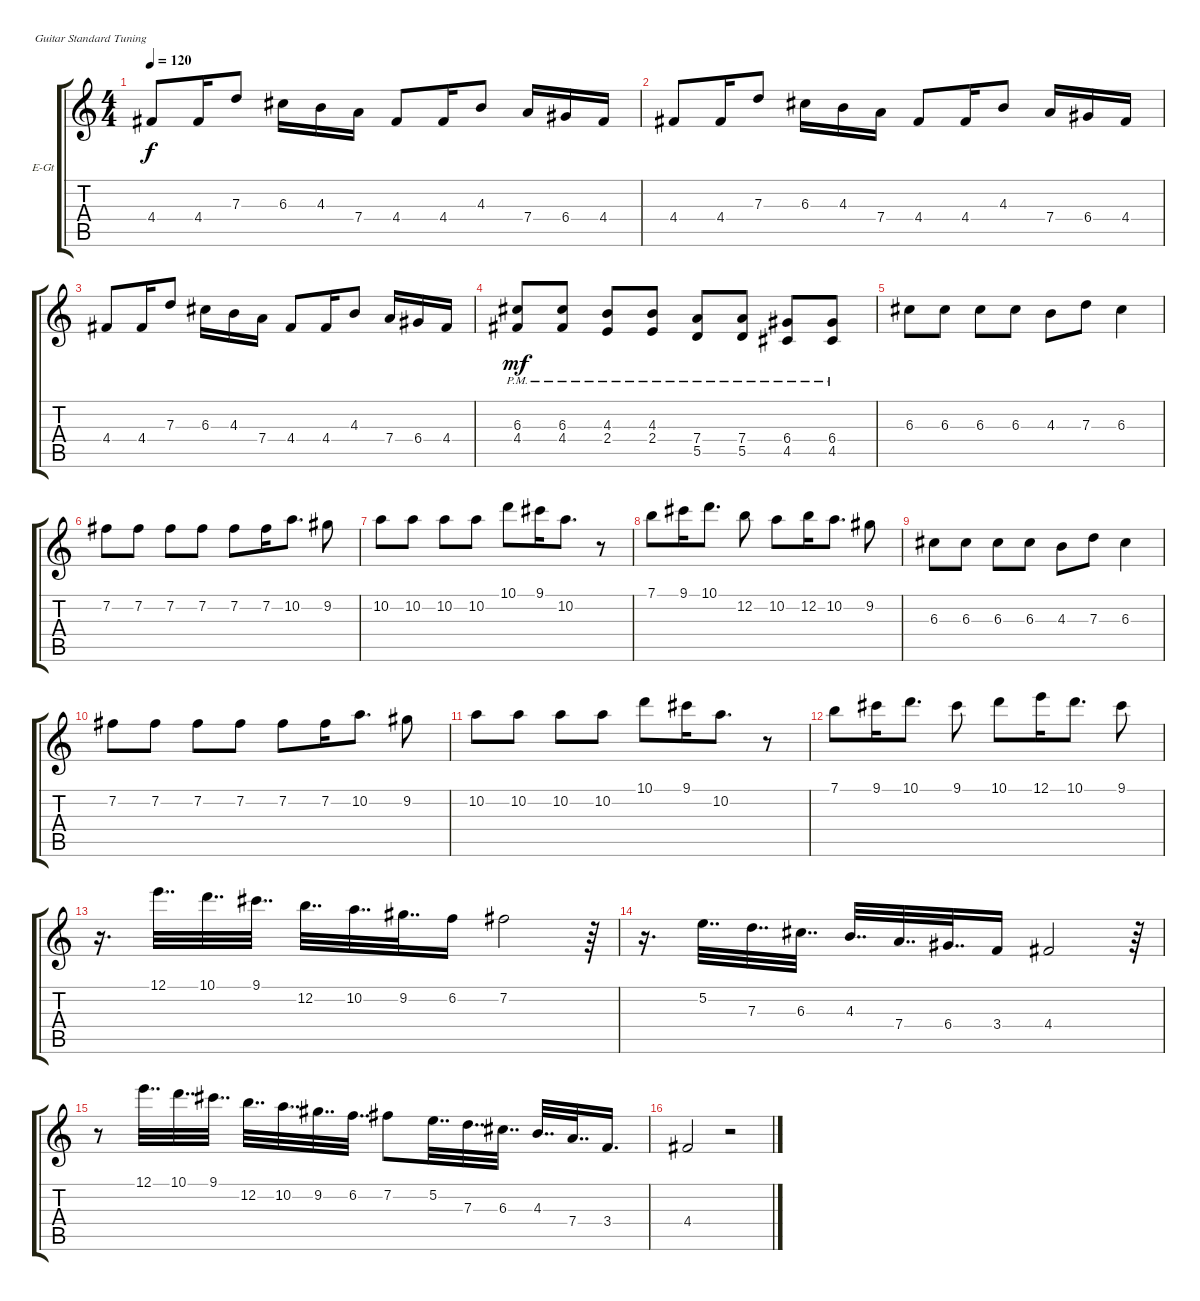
\defaultSystemsLayout 4
\bracketExtendMode groupsimilarinstruments
\firstSystemTrackNameOrientation horizontal
\otherSystemsTrackNameOrientation horizontal
\track ("Electric Guitar" "E-Gt") {instrument distortionguitar}
\staff {score tabs}
\tuning (E4 B3 G3 D3 A2 E2)
\ts (4 4)
\tempo 120
\clef g2
\ks c
4.4.8{dy f instrument distortionguitar} 4.4.16 7.3.8 6.3.16 4.3.16 7.4.16 4.4.8 4.4.16 4.3.8 7.4.16 6.4.16 4.4.16 |
4.4.8 4.4.16 7.3.8 6.3.16 4.3.16 7.4.16 4.4.8 4.4.16 4.3.8 7.4.16 6.4.16 4.4.16 |
4.4.8 4.4.16 7.3.8 6.3.16 4.3.16 7.4.16 4.4.8 4.4.16 4.3.8 7.4.16 6.4.16 4.4.16 |
(6.3{pm} 4.4{pm}).8{dy mf} (6.3{pm} 4.4{pm}).8 (4.3{pm} 2.4{pm}).8 (4.3{pm} 2.4{pm}).8 (7.4{pm} 5.5{pm}).8 (7.4{pm} 5.5{pm}).8 (6.4{pm} 4.5{pm}).8 (6.4{pm} 4.5{pm}).8 |
6.3.8 6.3.8 6.3.8 6.3.8 4.3.8 7.3.8 6.3.4 |
7.2.8 7.2.8 7.2.8 7.2.8 7.2.8 7.2.16 10.2.8{d} 9.2.8 |
10.2.8 10.2.8 10.2.8 10.2.8 10.1.8 9.1.16 10.2.8{d} r.8 |
7.1.8 9.1.16 10.1.8{d} 12.2.8 10.2.8 12.2.16 10.2.8{d} 9.2.8 |
6.3.8 6.3.8 6.3.8 6.3.8 4.3.8 7.3.8 6.3.4 |
7.2.8 7.2.8 7.2.8 7.2.8 7.2.8 7.2.16 10.2.8{d} 9.2.8 |
10.2.8 10.2.8 10.2.8 10.2.8 10.1.8 9.1.16 10.2.8{d} r.8 |
7.1.8 9.1.16 10.1.8{d} 9.1.8 10.1.8 12.1.16 10.1.8{d} 9.1.8 |
r.16{d} 12.1.32{dd} 10.1.32{dd} 9.1.32{dd} 12.2.32{dd} 10.2.32{dd} 9.2.32{dd} 6.2.16 7.2.2 r.64 |
r.16{d} 5.2.32{dd} 7.3.32{dd} 6.3.32{dd} 4.3.32{dd} 7.4.32{dd} 6.4.32{dd} 3.4.16 4.4.2 r.64 |
r.8 12.1.32{dd} 10.1.32{dd} 9.1.32{dd} 12.2.32{dd} 10.2.32{dd} 9.2.32{dd} 6.2.32{dd} 7.2.8 5.2.32{dd} 7.3.32{dd} 6.3.32{dd} 4.3.32{dd} 7.4.32{dd} 3.4.16{d} |
4.4.2 r.2
